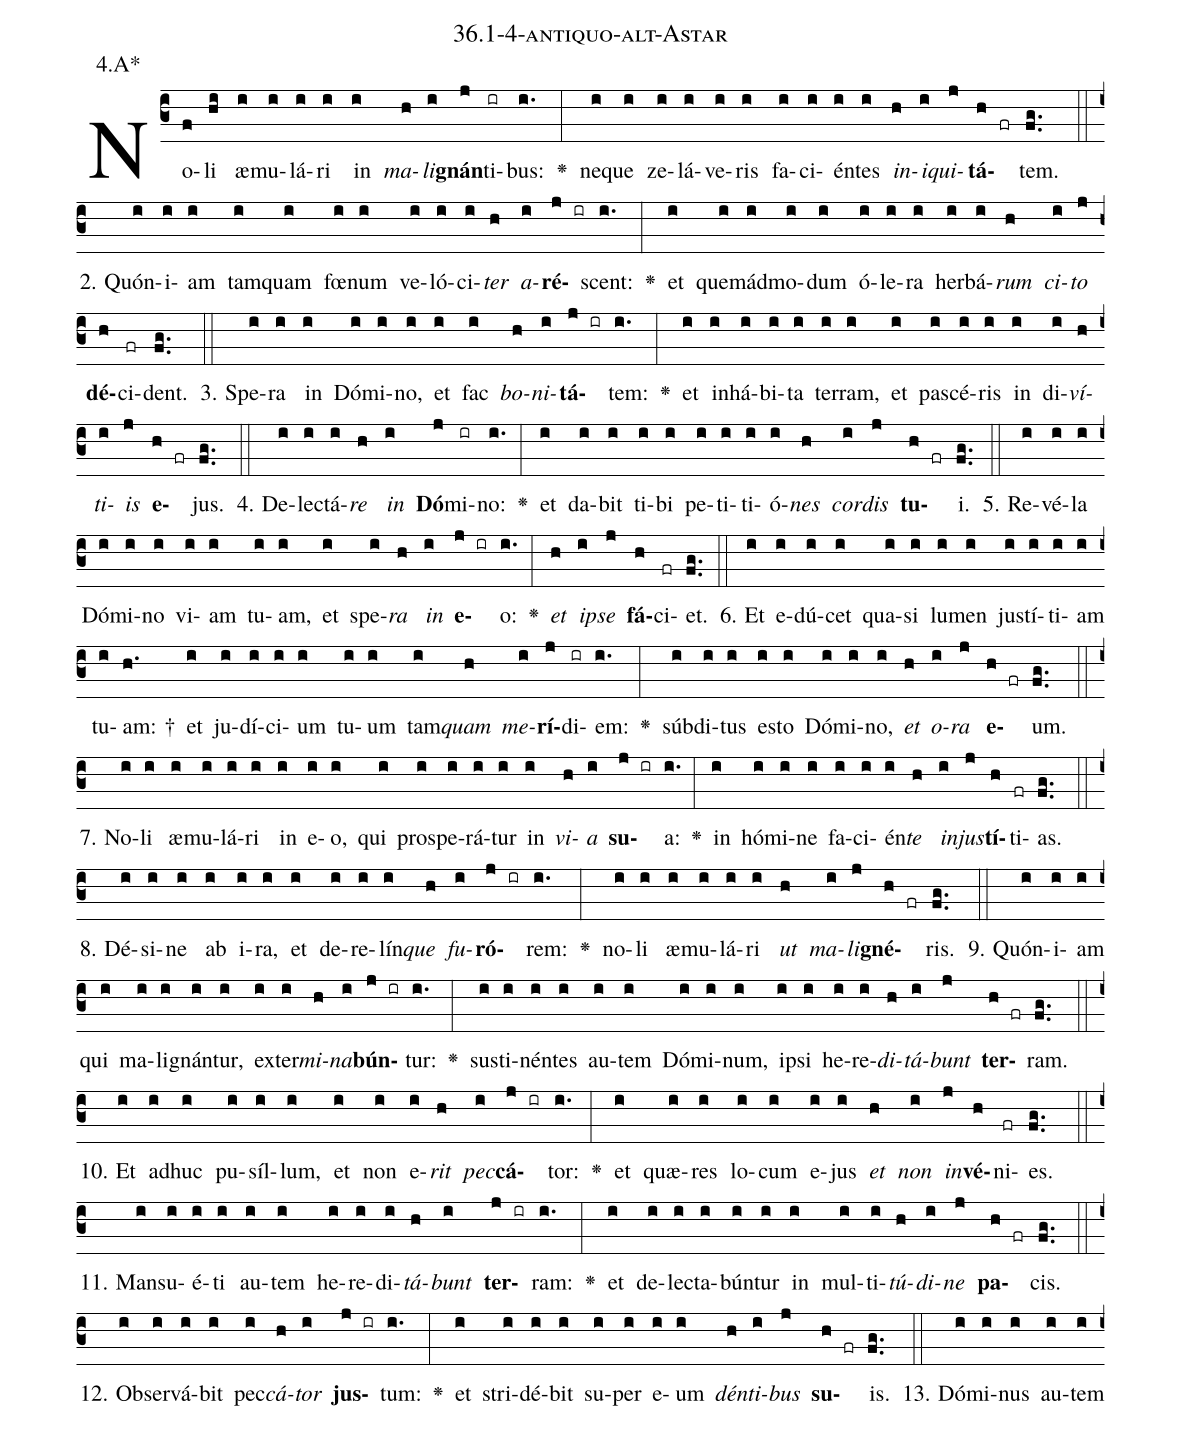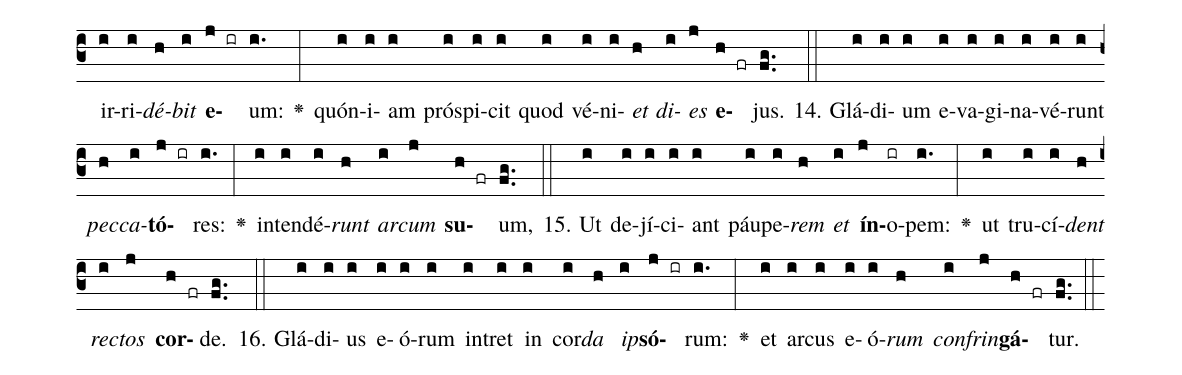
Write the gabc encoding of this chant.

name: 36.1-4-antiquo-alt-Astar;
annotation: 4.A*;
%%
(c3)No(f)li(hi) æ(i)mu(i)lá(i)ri(i) in(i) <i>ma</i>(h)<i>li</i>(i)<b>gnán</b>(j)ti(ir)bus:(i.) <v>\greheightstar</v>(:) ne(i)que(i) ze(i)lá(i)ve(i)ris(i) fa(i)ci(i)én(i)tes(i) <i>in</i>(h)<i>i</i>(i)<i>qui</i>(j)<b>tá</b>(h fr)tem.(fg..) (::)
2. Quón(i)i(i)am(i) tam(i)quam(i) fœ(i)num(i) ve(i)ló(i)ci(i)<i>ter</i>(h) <i>a</i>(i)<b>ré</b>(j ir)scent:(i.) <v>\greheightstar</v>(:) et(i) quem(i)ád(i)mo(i)dum(i) ó(i)le(i)ra(i) her(i)bá(i)<i>rum</i>(h) <i>ci</i>(i)<i>to</i>(j) <b>dé</b>(h)ci(fr)dent.(fg..) (::)
3. Spe(i)ra(i) in(i) Dó(i)mi(i)no,(i) et(i) fac(i) <i>bo</i>(h)<i>ni</i>(i)<b>tá</b>(j ir)tem:(i.) <v>\greheightstar</v>(:) et(i) in(i)há(i)bi(i)ta(i) ter(i)ram,(i) et(i) pa(i)scé(i)ris(i) in(i) di(i)<i>ví</i>(h)<i>ti</i>(i)<i>is</i>(j) <b>e</b>(h fr)jus.(fg..) (::)
4. De(i)lec(i)tá(i)<i>re</i>(h) <i>in</i>(i) <b>Dó</b>(j)mi(ir)no:(i.) <v>\greheightstar</v>(:) et(i) da(i)bit(i) ti(i)bi(i) pe(i)ti(i)ti(i)ó(i)<i>nes</i>(h) <i>cor</i>(i)<i>dis</i>(j) <b>tu</b>(h fr)i.(fg..) (::)
5. Re(i)vé(i)la(i) Dó(i)mi(i)no(i) vi(i)am(i) tu(i)am,(i) et(i) spe(i)<i>ra</i>(h) <i>in</i>(i) <b>e</b>(j ir)o:(i.) <v>\greheightstar</v>(:) <i>et</i>(h) <i>ip</i>(i)<i>se</i>(j) <b>fá</b>(h)ci(fr)et.(fg..) (::)
6. Et(i) e(i)dú(i)cet(i) qua(i)si(i) lu(i)men(i) jus(i)tí(i)ti(i)am(i) tu(i)am: †(h.) et(i) ju(i)dí(i)ci(i)um(i) tu(i)um(i) tam(i)<i>quam</i>(h) <i>me</i>(i)<b>rí</b>(j)di(ir)em:(i.) <v>\greheightstar</v>(:) súb(i)di(i)tus(i) es(i)to(i) Dó(i)mi(i)no,(i) <i>et</i>(h) <i>o</i>(i)<i>ra</i>(j) <b>e</b>(h fr)um.(fg..) (::)
7. No(i)li(i) æ(i)mu(i)lá(i)ri(i) in(i) e(i)o,(i) qui(i) pro(i)spe(i)rá(i)tur(i) in(i) <i>vi</i>(h)<i>a</i>(i) <b>su</b>(j ir)a:(i.) <v>\greheightstar</v>(:) in(i) hó(i)mi(i)ne(i) fa(i)ci(i)én(i)<i>te</i>(h) <i>in</i>(i)<i>jus</i>(j)<b>tí</b>(h)ti(fr)as.(fg..) (::)
8. Dé(i)si(i)ne(i) ab(i) i(i)ra,(i) et(i) de(i)re(i)lín(i)<i>que</i>(h) <i>fu</i>(i)<b>ró</b>(j ir)rem:(i.) <v>\greheightstar</v>(:) no(i)li(i) æ(i)mu(i)lá(i)ri(i) <i>ut</i>(h) <i>ma</i>(i)<i>li</i>(j)<b>gné</b>(h fr)ris.(fg..) (::)
9. Quón(i)i(i)am(i) qui(i) ma(i)li(i)gnán(i)tur,(i) ex(i)ter(i)<i>mi</i>(h)<i>na</i>(i)<b>bún</b>(j ir)tur:(i.) <v>\greheightstar</v>(:) sus(i)ti(i)nén(i)tes(i) au(i)tem(i) Dó(i)mi(i)num,(i) ip(i)si(i) he(i)re(i)<i>di</i>(h)<i>tá</i>(i)<i>bunt</i>(j) <b>ter</b>(h fr)ram.(fg..) (::)
10. Et(i) ad(i)huc(i) pu(i)síl(i)lum,(i) et(i) non(i) e(i)<i>rit</i>(h) <i>pec</i>(i)<b>cá</b>(j ir)tor:(i.) <v>\greheightstar</v>(:) et(i) quæ(i)res(i) lo(i)cum(i) e(i)jus(i) <i>et</i>(h) <i>non</i>(i) <i>in</i>(j)<b>vé</b>(h)ni(fr)es.(fg..) (::)
11. Man(i)su(i)é(i)ti(i) au(i)tem(i) he(i)re(i)di(i)<i>tá</i>(h)<i>bunt</i>(i) <b>ter</b>(j ir)ram:(i.) <v>\greheightstar</v>(:) et(i) de(i)lec(i)ta(i)bún(i)tur(i) in(i) mul(i)ti(i)<i>tú</i>(h)<i>di</i>(i)<i>ne</i>(j) <b>pa</b>(h fr)cis.(fg..) (::)
12. Ob(i)ser(i)vá(i)bit(i) pec(i)<i>cá</i>(h)<i>tor</i>(i) <b>jus</b>(j ir)tum:(i.) <v>\greheightstar</v>(:) et(i) stri(i)dé(i)bit(i) su(i)per(i) e(i)um(i) <i>dén</i>(h)<i>ti</i>(i)<i>bus</i>(j) <b>su</b>(h fr)is.(fg..) (::)
13. Dó(i)mi(i)nus(i) au(i)tem(i) ir(i)ri(i)<i>dé</i>(h)<i>bit</i>(i) <b>e</b>(j ir)um:(i.) <v>\greheightstar</v>(:) quón(i)i(i)am(i) pró(i)spi(i)cit(i) quod(i) vé(i)ni(i)<i>et</i>(h) <i>di</i>(i)<i>es</i>(j) <b>e</b>(h fr)jus.(fg..) (::)
14. Glá(i)di(i)um(i) e(i)va(i)gi(i)na(i)vé(i)runt(i) <i>pec</i>(h)<i>ca</i>(i)<b>tó</b>(j ir)res:(i.) <v>\greheightstar</v>(:) in(i)ten(i)dé(i)<i>runt</i>(h) <i>ar</i>(i)<i>cum</i>(j) <b>su</b>(h fr)um,(fg..) (::)
15. Ut(i) de(i)jí(i)ci(i)ant(i) páu(i)pe(i)<i>rem</i>(h) <i>et</i>(i) <b>ín</b>(j)o(ir)pem:(i.) <v>\greheightstar</v>(:) ut(i) tru(i)cí(i)<i>dent</i>(h) <i>rec</i>(i)<i>tos</i>(j) <b>cor</b>(h fr)de.(fg..) (::)
16. Glá(i)di(i)us(i) e(i)ó(i)rum(i) in(i)tret(i) in(i) cor(i)<i>da</i>(h) <i>ip</i>(i)<b>só</b>(j ir)rum:(i.) <v>\greheightstar</v>(:) et(i) ar(i)cus(i) e(i)ó(i)<i>rum</i>(h) <i>con</i>(i)<i>frin</i>(j)<b>gá</b>(h fr)tur.(fg..) (::)
